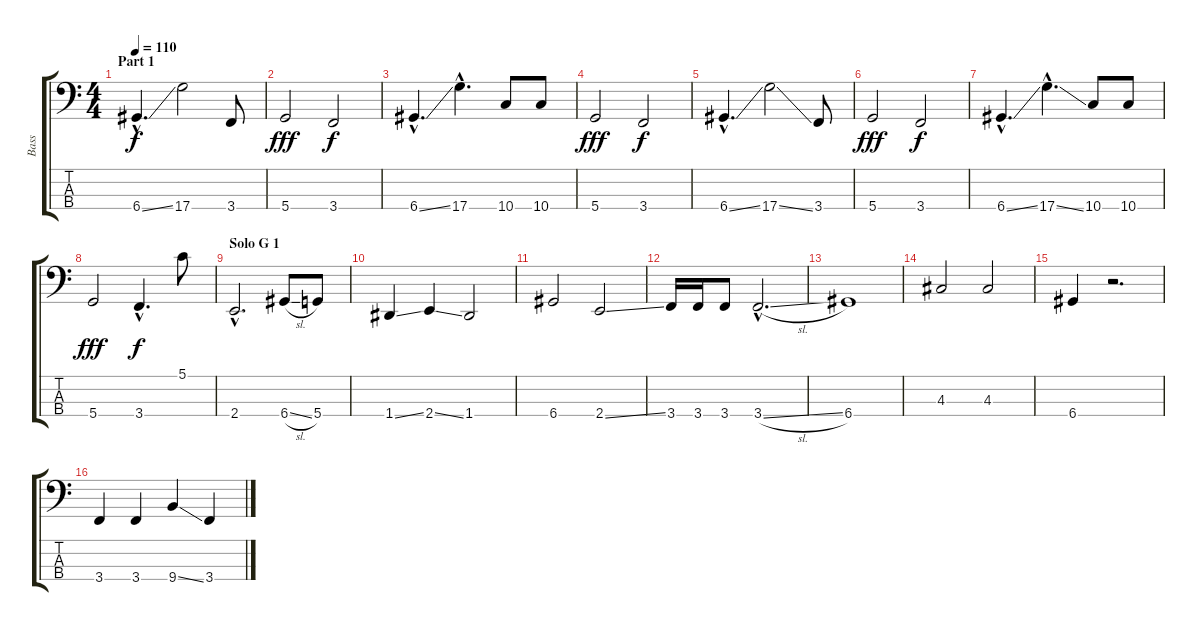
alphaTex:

\track ("Bass" "Bass") {instrument electricbassfinger}
\staff {score tabs}
\tuning (G2 D2 A1 D1) {hide}
\ts (4 4)
\section ("" "Part 1")
\tempo 110
\clef f4
\ks c
6.4{ss hac}.4{d dy f} 17.4.2 3.4.8 |
5.4.2{dy fff} 3.4.2{dy f} |
6.4{ss hac}.4{d} 17.4{hac}.4{d} 10.4.8 10.4.8 |
5.4.2{dy fff} 3.4.2{dy f} |
6.4{ss hac}.4{d} 17.4{ss}.2 3.4.8 |
5.4.2{dy fff} 3.4.2{dy f} |
6.4{ss hac}.4{d} 17.4{ss hac}.4{d} 10.4.8 10.4.8 |
5.4.2{dy fff} 3.4{hac}.4{d dy f} 5.1.8 |
\section ("" "Solo G 1")
2.4{hac}.2{d} 6.4{sl}.8 5.4.8 |
1.4{ss}.4 2.4{ss}.4 1.4.2 |
6.4.2 2.4{ss}.2 |
3.4.16 3.4.16 3.4.8 3.4{sl hac}.2{d} |
6.4.1 |
4.3.2 4.3.2 |
6.4.4 r.2{d} |
3.4.4 3.4.4 9.4{ss}.4 3.4{ss}.4
